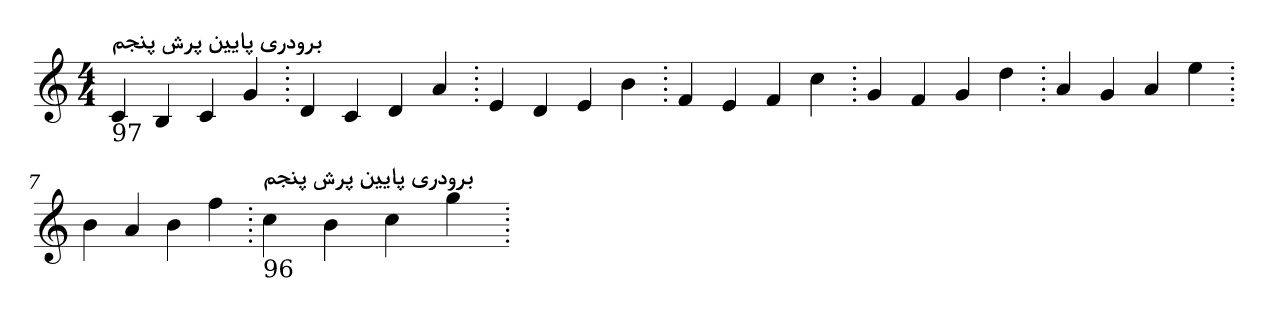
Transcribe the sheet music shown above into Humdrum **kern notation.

**kern
*part1
*staff1
!!LO:LB:g=z
*clefG2
*k[]
*C:
*M4/4
=1
!LO:TX:b:t=97
!LO:TX:a:t=برودری پایین پرش پنجم
4ci/
4Bi/
4ci/
4gi/
=2.
*k[]
*C:
4di/
4ci/
4di/
4ai/
=3.
*k[]
*C:
4ei/
4di/
4ei/
4bi\
!!LO:LB:g=z
=4.
*k[]
*C:
4fi/
4ei/
4fi/
4cci\
=5.
*k[]
*C:
4gi/
4fi/
4gi/
4ddi\
=6.
*k[]
*C:
4ai/
4gi/
4ai/
4eei\
=7.
*k[]
*C:
4bi\
4ai/
4bi\
4ffi\
!!LO:LB:g=z
=8.
*k[]
*C:
!LO:TX:b:t=96
!LO:TX:a:t=برودری پایین پرش پنجم
4cci\
4bi\
4cci\
4ggi\
=.
*-
